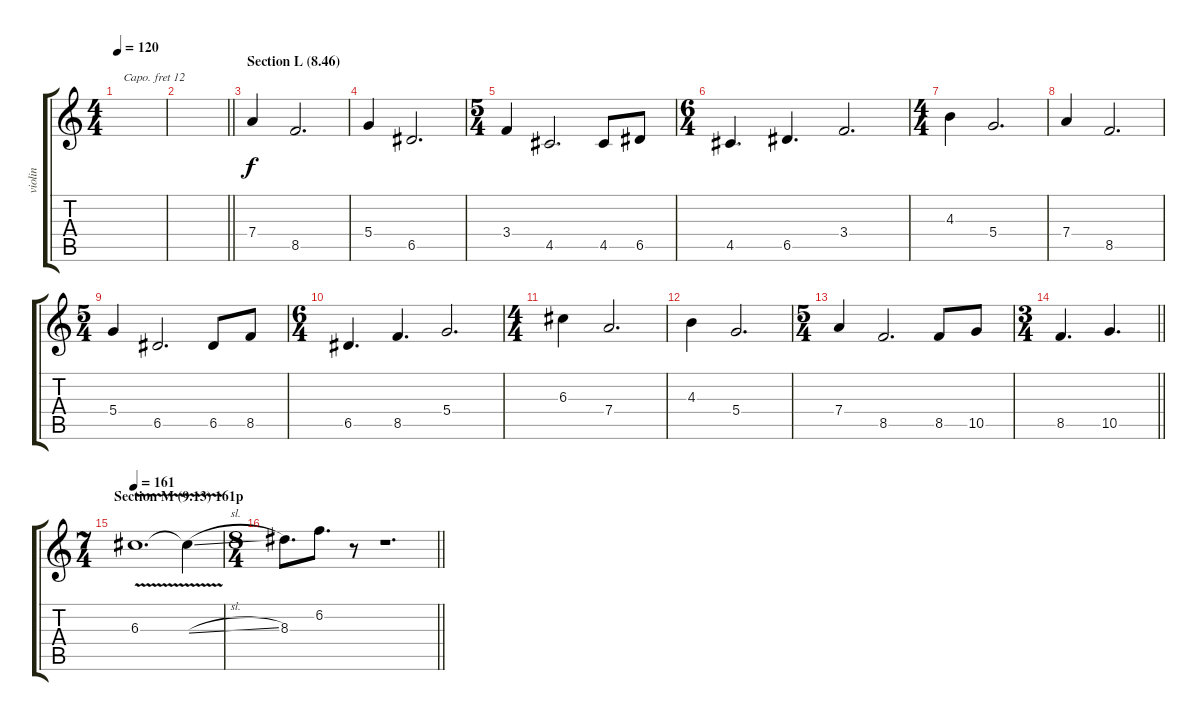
\track ("violin" "violin") {instrument violin}
\staff {score tabs}
\capo 12
\tuning (E4 B3 G3 D3 A2 E2) {hide}
\ts (4 4)
\tempo 120
\clef g2
\ks c
|
\barLineRight lightlight
|
\section ("" "Section L (8.46)")
7.4.4{instrument violin} 8.5.2{d} |
5.4.4 6.5.2{d} |
\ts (5 4)
3.4.4 4.5.2{d} 4.5.8 6.5.8 |
\ts (6 4)
4.5.4{d} 6.5.4{d} 3.4.2{d} |
\ts (4 4)
4.3.4 5.4.2{d} |
7.4.4 8.5.2{d} |
\ts (5 4)
5.4.4 6.5.2{d} 6.5.8 8.5.8 |
\ts (6 4)
6.5.4{d} 8.5.4{d} 5.4.2{d} |
\ts (4 4)
6.3.4 7.4.2{d} |
4.3.4 5.4.2{d} |
\ts (5 4)
7.4.4 8.5.2{d} 8.5.8 10.5.8 |
\ts (3 4)
\barLineRight lightlight
8.5.4{d} 10.5.4{d} |
\ts (7 4)
\section ("" "Section M (9.13) 161p")
\tempo 161
6.3{v}.1{d} 6.3{sl t}.4 |
\ts (8 4)
\barLineRight lightlight
8.3.8{d} 6.2.8{d} r.8 r.1{d}
